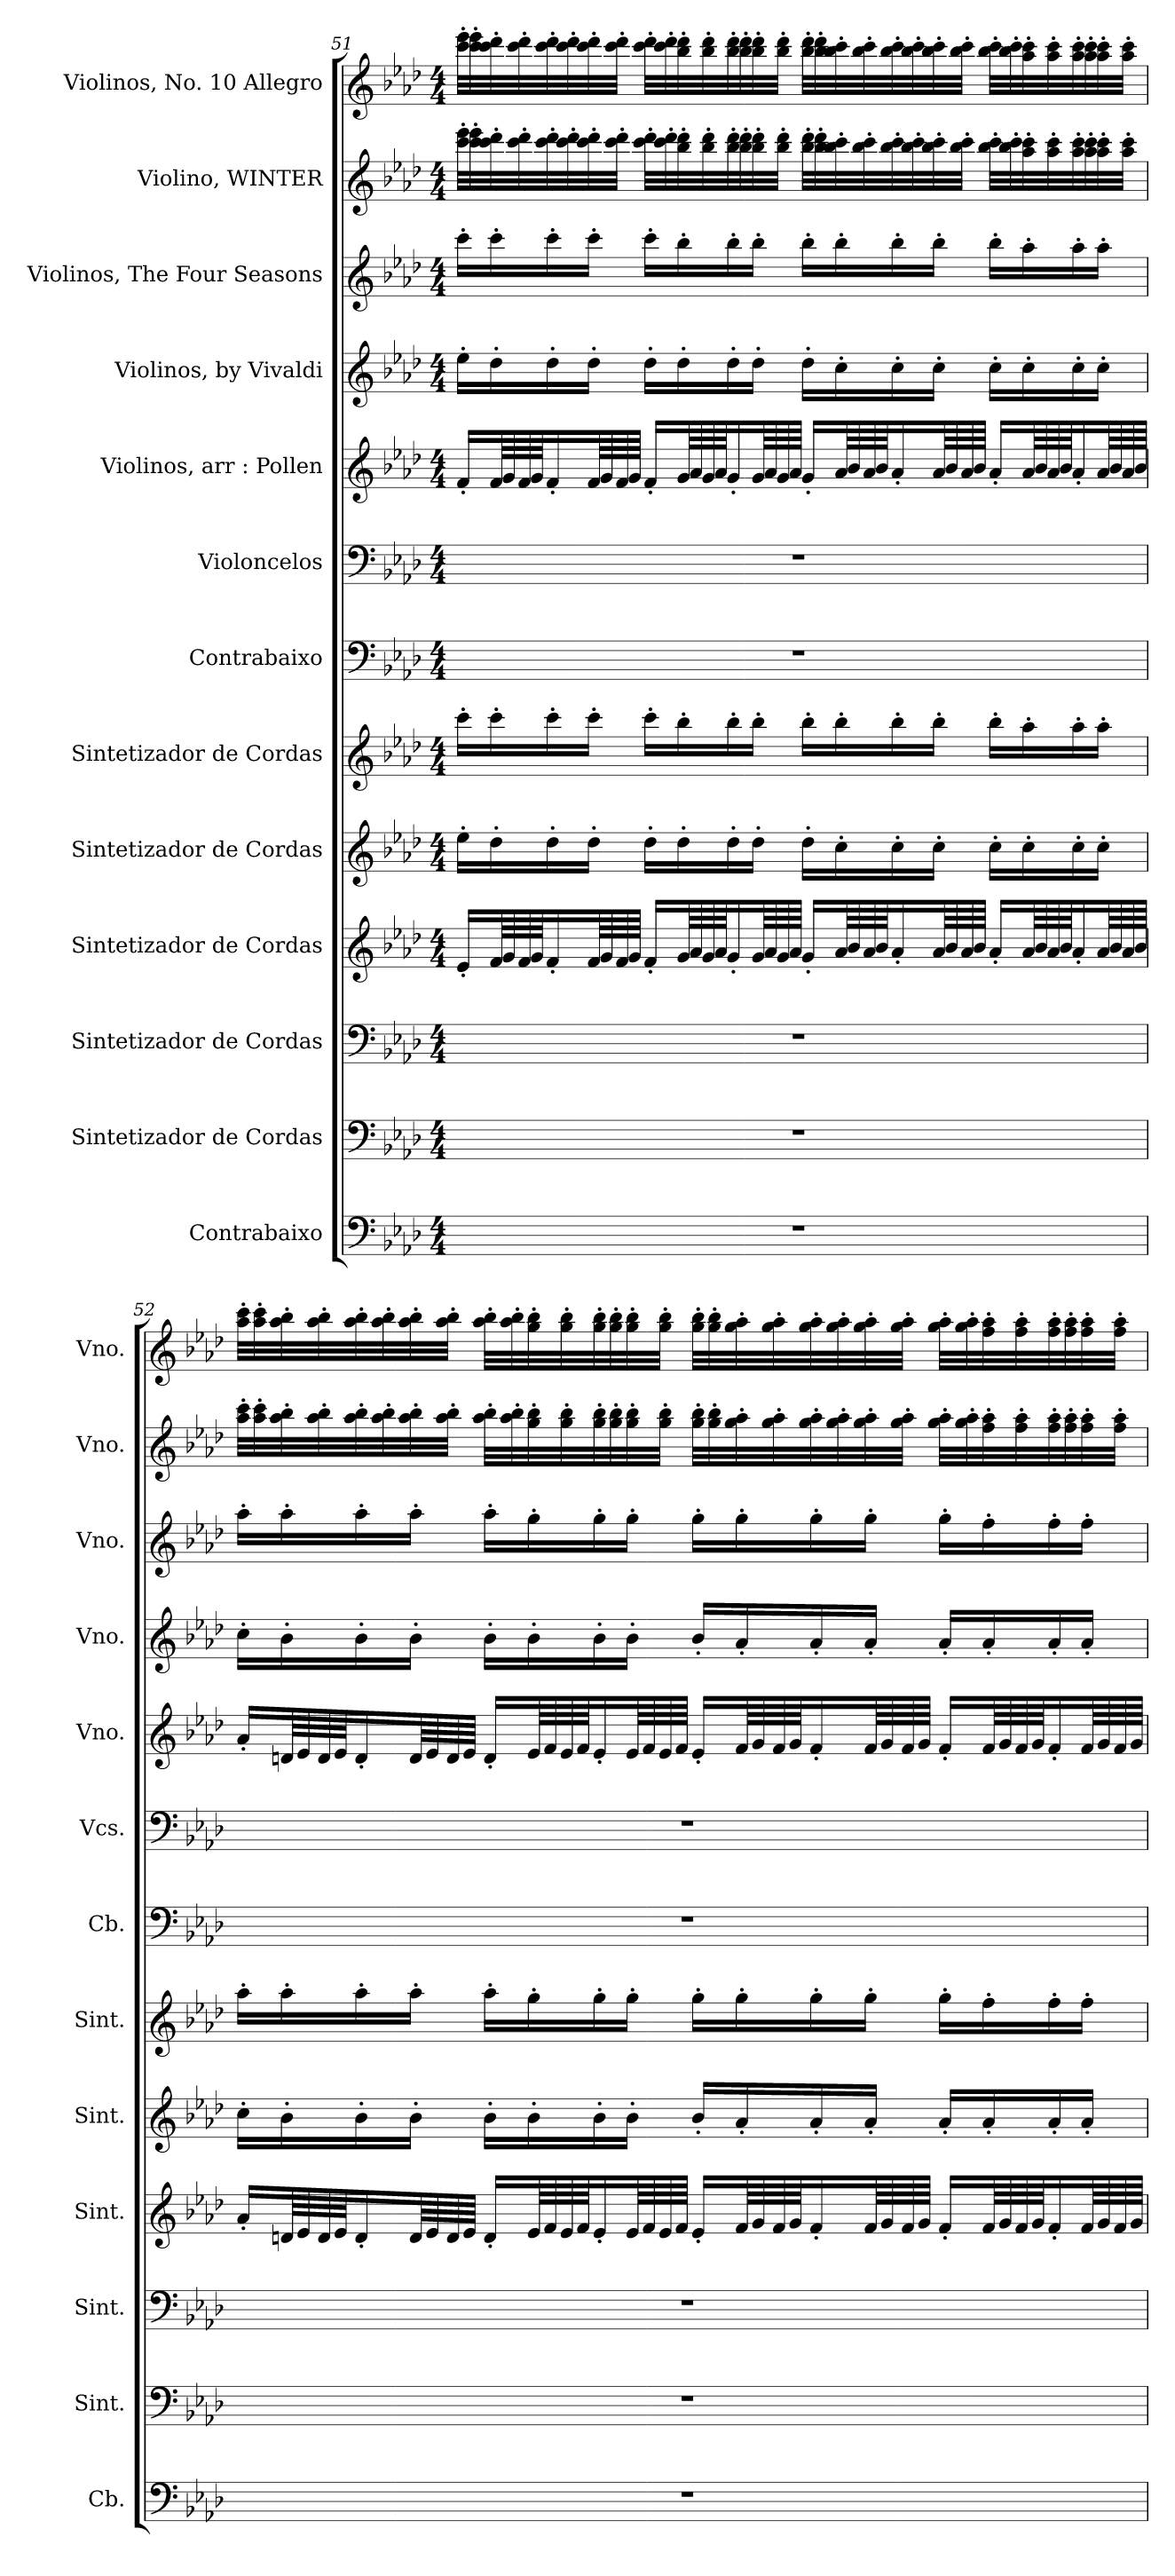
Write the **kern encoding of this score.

**kern	**kern	**kern	**kern	**kern	**kern	**kern	**kern	**kern	**kern	**kern	**kern	**kern
*part13	*part12	*part11	*part10	*part9	*part8	*part7	*part6	*part5	*part4	*part3	*part2	*part1
*staff13	*staff12	*staff11	*staff10	*staff9	*staff8	*staff7	*staff6	*staff5	*staff4	*staff3	*staff2	*staff1
*I"Contrabaixo	*I"Sintetizador de Cordas	*I"Sintetizador de Cordas	*I"Sintetizador de Cordas	*I"Sintetizador de Cordas	*I"Sintetizador de Cordas	*I"Contrabaixo	*I"Violoncelos	*I"Violinos, arr : Pollen	*I"Violinos, by Vivaldi	*I"Violinos, The Four Seasons	*I"Violino, WINTER	*I"Violinos, No. 10 Allegro
*I'Cb.	*I'Sint.	*I'Sint.	*I'Sint.	*I'Sint.	*I'Sint.	*I'Cb.	*I'Vcs.	*I'Vno.	*I'Vno.	*I'Vno.	*I'Vno.	*I'Vno.
!!LO:PB:g=z
*clefF4	*clefF4	*clefF4	*clefG2	*clefG2	*clefG2	*clefF4	*clefF4	*clefG2	*clefG2	*clefG2	*clefG2	*clefG2
*ITrd7c12	*	*	*	*	*	*ITrd7c12	*	*	*	*	*	*
*k[b-e-a-d-]	*k[b-e-a-d-]	*k[b-e-a-d-]	*k[b-e-a-d-]	*k[b-e-a-d-]	*k[b-e-a-d-]	*k[b-e-a-d-]	*k[b-e-a-d-]	*k[b-e-a-d-]	*k[b-e-a-d-]	*k[b-e-a-d-]	*k[b-e-a-d-]	*k[b-e-a-d-]
*M4/4	*M4/4	*M4/4	*M4/4	*M4/4	*M4/4	*M4/4	*M4/4	*M4/4	*M4/4	*M4/4	*M4/4	*M4/4
=51	=51	=51	=51	=51	=51	=51	=51	=51	=51	=51	=51	=51
1r	1r	1r	16e-'/LL	16ee-'\LL	16ccc'\LL	1r	1r	16f'/LL	16ee-'\LL	16ccc'\LL	32ccc\' 32eee-\'LLL	32ccc\' 32eee-\'LLL
.	.	.	.	.	.	.	.	.	.	.	32ccc\' 32eee-\'	32ccc\' 32eee-\'
.	.	.	64f/LL	16dd-'\	16ccc'\	.	.	64f/LL	16dd-'\	16ccc'\	32ccc\' 32ddd-\'	32ccc\' 32ddd-\'
.	.	.	64g/	.	.	.	.	64g/	.	.	.	.
.	.	.	64f/	.	.	.	.	64f/	.	.	32ccc\' 32ddd-\'	32ccc\' 32ddd-\'
.	.	.	64g/JJ	.	.	.	.	64g/JJ	.	.	.	.
.	.	.	16f'/	16dd-'\	16ccc'\	.	.	16f'/	16dd-'\	16ccc'\	32ccc\' 32ddd-\'	32ccc\' 32ddd-\'
.	.	.	.	.	.	.	.	.	.	.	32ccc\' 32ddd-\'	32ccc\' 32ddd-\'
.	.	.	64f/LL	16dd-'\JJ	16ccc'\JJ	.	.	64f/LL	16dd-'\JJ	16ccc'\JJ	32ccc\' 32ddd-\'	32ccc\' 32ddd-\'
.	.	.	64g/	.	.	.	.	64g/	.	.	.	.
.	.	.	64f/	.	.	.	.	64f/	.	.	32ccc\' 32ddd-\'JJJ	32ccc\' 32ddd-\'JJJ
.	.	.	64g/JJJJ	.	.	.	.	64g/JJJJ	.	.	.	.
.	.	.	16f'/LL	16dd-'\LL	16ccc'\LL	.	.	16f'/LL	16dd-'\LL	16ccc'\LL	32ccc\' 32ddd-\'LLL	32ccc\' 32ddd-\'LLL
.	.	.	.	.	.	.	.	.	.	.	32ccc\' 32ddd-\'	32ccc\' 32ddd-\'
.	.	.	64g/LL	16dd-'\	16bb-'\	.	.	64g/LL	16dd-'\	16bb-'\	32bb-\' 32ddd-\'	32bb-\' 32ddd-\'
.	.	.	64a-/	.	.	.	.	64a-/	.	.	.	.
.	.	.	64g/	.	.	.	.	64g/	.	.	32bb-\' 32ddd-\'	32bb-\' 32ddd-\'
.	.	.	64a-/JJ	.	.	.	.	64a-/JJ	.	.	.	.
.	.	.	16g'/	16dd-'\	16bb-'\	.	.	16g'/	16dd-'\	16bb-'\	32bb-\' 32ddd-\'	32bb-\' 32ddd-\'
.	.	.	.	.	.	.	.	.	.	.	32bb-\' 32ddd-\'	32bb-\' 32ddd-\'
.	.	.	64g/LL	16dd-'\JJ	16bb-'\JJ	.	.	64g/LL	16dd-'\JJ	16bb-'\JJ	32bb-\' 32ddd-\'	32bb-\' 32ddd-\'
.	.	.	64a-/	.	.	.	.	64a-/	.	.	.	.
.	.	.	64g/	.	.	.	.	64g/	.	.	32bb-\' 32ddd-\'JJJ	32bb-\' 32ddd-\'JJJ
.	.	.	64a-/JJJJ	.	.	.	.	64a-/JJJJ	.	.	.	.
.	.	.	16g'/LL	16dd-'\LL	16bb-'\LL	.	.	16g'/LL	16dd-'\LL	16bb-'\LL	32bb-\' 32ddd-\'LLL	32bb-\' 32ddd-\'LLL
.	.	.	.	.	.	.	.	.	.	.	32bb-\' 32ddd-\'	32bb-\' 32ddd-\'
.	.	.	64a-/LL	16cc'\	16bb-'\	.	.	64a-/LL	16cc'\	16bb-'\	32bb-\' 32ccc\'	32bb-\' 32ccc\'
.	.	.	64b-/	.	.	.	.	64b-/	.	.	.	.
.	.	.	64a-/	.	.	.	.	64a-/	.	.	32bb-\' 32ccc\'	32bb-\' 32ccc\'
.	.	.	64b-/JJ	.	.	.	.	64b-/JJ	.	.	.	.
.	.	.	16a-'/	16cc'\	16bb-'\	.	.	16a-'/	16cc'\	16bb-'\	32bb-\' 32ccc\'	32bb-\' 32ccc\'
.	.	.	.	.	.	.	.	.	.	.	32bb-\' 32ccc\'	32bb-\' 32ccc\'
.	.	.	64a-/LL	16cc'\JJ	16bb-'\JJ	.	.	64a-/LL	16cc'\JJ	16bb-'\JJ	32bb-\' 32ccc\'	32bb-\' 32ccc\'
.	.	.	64b-/	.	.	.	.	64b-/	.	.	.	.
.	.	.	64a-/	.	.	.	.	64a-/	.	.	32bb-\' 32ccc\'JJJ	32bb-\' 32ccc\'JJJ
.	.	.	64b-/JJJJ	.	.	.	.	64b-/JJJJ	.	.	.	.
.	.	.	16a-'/LL	16cc'\LL	16bb-'\LL	.	.	16a-'/LL	16cc'\LL	16bb-'\LL	32bb-\' 32ccc\'LLL	32bb-\' 32ccc\'LLL
.	.	.	.	.	.	.	.	.	.	.	32bb-\' 32ccc\'	32bb-\' 32ccc\'
.	.	.	64a-/LL	16cc'\	16aa-'\	.	.	64a-/LL	16cc'\	16aa-'\	32aa-\' 32ccc\'	32aa-\' 32ccc\'
.	.	.	64b-/	.	.	.	.	64b-/	.	.	.	.
.	.	.	64a-/	.	.	.	.	64a-/	.	.	32aa-\' 32ccc\'	32aa-\' 32ccc\'
.	.	.	64b-/JJ	.	.	.	.	64b-/JJ	.	.	.	.
.	.	.	16a-'/	16cc'\	16aa-'\	.	.	16a-'/	16cc'\	16aa-'\	32aa-\' 32ccc\'	32aa-\' 32ccc\'
.	.	.	.	.	.	.	.	.	.	.	32aa-\' 32ccc\'	32aa-\' 32ccc\'
.	.	.	64a-/LL	16cc'\JJ	16aa-'\JJ	.	.	64a-/LL	16cc'\JJ	16aa-'\JJ	32aa-\' 32ccc\'	32aa-\' 32ccc\'
.	.	.	64b-/	.	.	.	.	64b-/	.	.	.	.
.	.	.	64a-/	.	.	.	.	64a-/	.	.	32aa-\' 32ccc\'JJJ	32aa-\' 32ccc\'JJJ
.	.	.	64b-/JJJJ	.	.	.	.	64b-/JJJJ	.	.	.	.
!!LO:PB:g=z
=52	=52	=52	=52	=52	=52	=52	=52	=52	=52	=52	=52	=52
1r	1r	1r	16a-'/LL	16cc'\LL	16aa-'\LL	1r	1r	16a-'/LL	16cc'\LL	16aa-'\LL	32aa-\' 32ccc\'LLL	32aa-\' 32ccc\'LLL
.	.	.	.	.	.	.	.	.	.	.	32aa-\' 32ccc\'	32aa-\' 32ccc\'
.	.	.	64dn/LL	16b-'\	16aa-'\	.	.	64dn/LL	16b-'\	16aa-'\	32aa-\' 32bb-\'	32aa-\' 32bb-\'
.	.	.	64e-/	.	.	.	.	64e-/	.	.	.	.
.	.	.	64d/	.	.	.	.	64d/	.	.	32aa-\' 32bb-\'	32aa-\' 32bb-\'
.	.	.	64e-/JJ	.	.	.	.	64e-/JJ	.	.	.	.
.	.	.	16d'/	16b-'\	16aa-'\	.	.	16d'/	16b-'\	16aa-'\	32aa-\' 32bb-\'	32aa-\' 32bb-\'
.	.	.	.	.	.	.	.	.	.	.	32aa-\' 32bb-\'	32aa-\' 32bb-\'
.	.	.	64d/LL	16b-'\JJ	16aa-'\JJ	.	.	64d/LL	16b-'\JJ	16aa-'\JJ	32aa-\' 32bb-\'	32aa-\' 32bb-\'
.	.	.	64e-/	.	.	.	.	64e-/	.	.	.	.
.	.	.	64d/	.	.	.	.	64d/	.	.	32aa-\' 32bb-\'JJJ	32aa-\' 32bb-\'JJJ
.	.	.	64e-/JJJJ	.	.	.	.	64e-/JJJJ	.	.	.	.
.	.	.	16d'/LL	16b-'\LL	16aa-'\LL	.	.	16d'/LL	16b-'\LL	16aa-'\LL	32aa-\' 32bb-\'LLL	32aa-\' 32bb-\'LLL
.	.	.	.	.	.	.	.	.	.	.	32aa-\' 32bb-\'	32aa-\' 32bb-\'
.	.	.	64e-/LL	16b-'\	16gg'\	.	.	64e-/LL	16b-'\	16gg'\	32gg\' 32bb-\'	32gg\' 32bb-\'
.	.	.	64f/	.	.	.	.	64f/	.	.	.	.
.	.	.	64e-/	.	.	.	.	64e-/	.	.	32gg\' 32bb-\'	32gg\' 32bb-\'
.	.	.	64f/JJ	.	.	.	.	64f/JJ	.	.	.	.
.	.	.	16e-'/	16b-'\	16gg'\	.	.	16e-'/	16b-'\	16gg'\	32gg\' 32bb-\'	32gg\' 32bb-\'
.	.	.	.	.	.	.	.	.	.	.	32gg\' 32bb-\'	32gg\' 32bb-\'
.	.	.	64e-/LL	16b-'\JJ	16gg'\JJ	.	.	64e-/LL	16b-'\JJ	16gg'\JJ	32gg\' 32bb-\'	32gg\' 32bb-\'
.	.	.	64f/	.	.	.	.	64f/	.	.	.	.
.	.	.	64e-/	.	.	.	.	64e-/	.	.	32gg\' 32bb-\'JJJ	32gg\' 32bb-\'JJJ
.	.	.	64f/JJJJ	.	.	.	.	64f/JJJJ	.	.	.	.
.	.	.	16e-'/LL	16b-'/LL	16gg'\LL	.	.	16e-'/LL	16b-'/LL	16gg'\LL	32gg\' 32bb-\'LLL	32gg\' 32bb-\'LLL
.	.	.	.	.	.	.	.	.	.	.	32gg\' 32bb-\'	32gg\' 32bb-\'
.	.	.	64f/LL	16a-'/	16gg'\	.	.	64f/LL	16a-'/	16gg'\	32gg\' 32aa-\'	32gg\' 32aa-\'
.	.	.	64g/	.	.	.	.	64g/	.	.	.	.
.	.	.	64f/	.	.	.	.	64f/	.	.	32gg\' 32aa-\'	32gg\' 32aa-\'
.	.	.	64g/JJ	.	.	.	.	64g/JJ	.	.	.	.
.	.	.	16f'/	16a-'/	16gg'\	.	.	16f'/	16a-'/	16gg'\	32gg\' 32aa-\'	32gg\' 32aa-\'
.	.	.	.	.	.	.	.	.	.	.	32gg\' 32aa-\'	32gg\' 32aa-\'
.	.	.	64f/LL	16a-'/JJ	16gg'\JJ	.	.	64f/LL	16a-'/JJ	16gg'\JJ	32gg\' 32aa-\'	32gg\' 32aa-\'
.	.	.	64g/	.	.	.	.	64g/	.	.	.	.
.	.	.	64f/	.	.	.	.	64f/	.	.	32gg\' 32aa-\'JJJ	32gg\' 32aa-\'JJJ
.	.	.	64g/JJJJ	.	.	.	.	64g/JJJJ	.	.	.	.
.	.	.	16f'/LL	16a-'/LL	16gg'\LL	.	.	16f'/LL	16a-'/LL	16gg'\LL	32gg\' 32aa-\'LLL	32gg\' 32aa-\'LLL
.	.	.	.	.	.	.	.	.	.	.	32gg\' 32aa-\'	32gg\' 32aa-\'
.	.	.	64f/LL	16a-'/	16ff'\	.	.	64f/LL	16a-'/	16ff'\	32ff\' 32aa-\'	32ff\' 32aa-\'
.	.	.	64g/	.	.	.	.	64g/	.	.	.	.
.	.	.	64f/	.	.	.	.	64f/	.	.	32ff\' 32aa-\'	32ff\' 32aa-\'
.	.	.	64g/JJ	.	.	.	.	64g/JJ	.	.	.	.
.	.	.	16f'/	16a-'/	16ff'\	.	.	16f'/	16a-'/	16ff'\	32ff\' 32aa-\'	32ff\' 32aa-\'
.	.	.	.	.	.	.	.	.	.	.	32ff\' 32aa-\'	32ff\' 32aa-\'
.	.	.	64f/LL	16a-'/JJ	16ff'\JJ	.	.	64f/LL	16a-'/JJ	16ff'\JJ	32ff\' 32aa-\'	32ff\' 32aa-\'
.	.	.	64g/	.	.	.	.	64g/	.	.	.	.
.	.	.	64f/	.	.	.	.	64f/	.	.	32ff\' 32aa-\'JJJ	32ff\' 32aa-\'JJJ
.	.	.	64g/JJJJ	.	.	.	.	64g/JJJJ	.	.	.	.
=	=	=	=	=	=	=	=	=	=	=	=	=
*-	*-	*-	*-	*-	*-	*-	*-	*-	*-	*-	*-	*-
